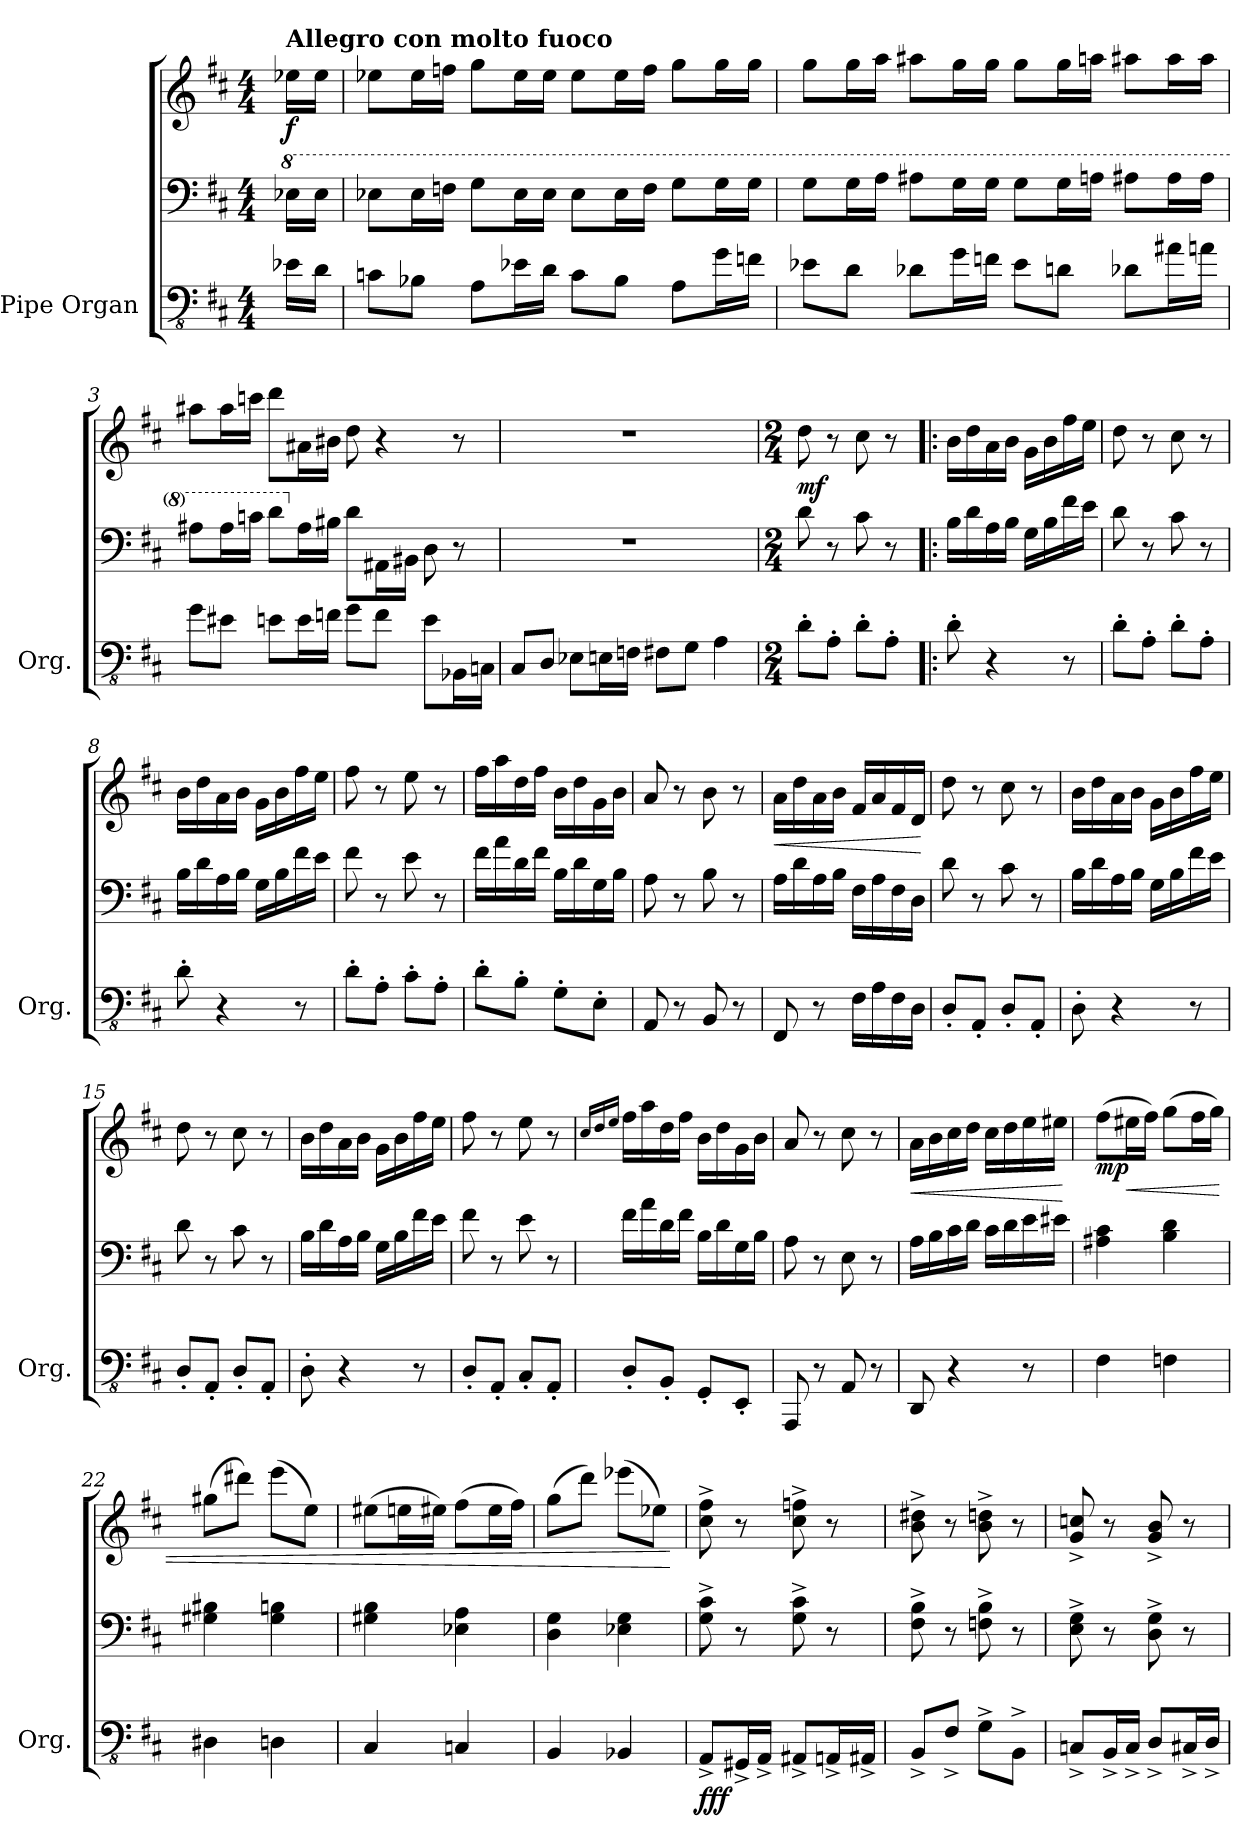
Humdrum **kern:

**kern	**kern	**kern	**dynam
*part1	*part1	*part1	*part1
*staff3	*staff2	*staff1	*staff1/2/3
*I"Pipe Organ	*	*	*
*I'Org.	*	*	*
*clefFv4	*clefF4	*clefG2	*
*k[f#c#]	*k[f#c#]	*k[f#c#]	*
*M4/4	*M4/4	*M4/4	*
*MM115	*MM115	*MM115	*
*	*8va	*	*
=	=	=	=
!	!	!LO:TX:a:B:t=Allegro con molto fuoco	!
!	!	!	!LO:DY:b
16E-X\LL	16e-X\LL	16ee-X\LL	f
16D\JJ	16e-\JJ	16ee-\JJ	.
=1	=1	=1	=1
8Cn\L	8e-X\L	8ee-X\L	.
8BB-X\J	16e-\L	16ee-\L	.
.	16fn\JJ	16ffn\JJ	.
8AA\L	8g\L	8gg\L	.
16E-X\L	16e-\L	16ee-\L	.
16D\JJ	16e-\JJ	16ee-\JJ	.
8C\L	8e-\L	8ee-\L	.
8BB-\J	16e-\L	16ee-\L	.
.	16f\JJ	16ff\JJ	.
8AA\L	8g\L	8gg\L	.
16G\L	16g\L	16gg\L	.
16Fn\JJ	16g\JJ	16gg\JJ	.
=2	=2	=2	=2
8E-X\L	8g\L	8gg\L	.
8D\J	16g\L	16gg\L	.
.	16a\JJ	16aa\JJ	.
8D-X\L	8a#X\L	8aa#X\L	.
16G\L	16g\L	16gg\L	.
16Fn\JJ	16g\JJ	16gg\JJ	.
8E-\L	8g\L	8gg\L	.
8Dn\J	16g\L	16gg\L	.
.	16an\JJ	16aan\JJ	.
8D-X\L	8a#X\L	8aa#X\L	.
16A#X\L	16a#\L	16aa#\L	.
16An\JJ	16a#\JJ	16aa#\JJ	.
!!LO:LB:g=z
=3	=3	=3	=3
8G\L	8a#X\L	8aa#X\L	.
8E#X\J	16a#\L	16aa#\L	.
.	16ccn\JJ	16cccn\JJ	.
8En\L	8dd\L	8ddd\L	.
*	*X8va	*	*
16E\L	16A#\L	16a#X\L	.
16Fn\JJ	16B#X\JJ	16b#X\JJ	.
8G\L	8d\L	8dd\	.
8F\J	16AA#X\L	4r	.
.	16BB#X\JJ	.	.
8E\L	8D\	.	.
16BBB-X\L	8r	8r	.
16CCn\JJ	.	.	.
=4	=4	=4	=4
8CC#/L	1r	1r	.
8DD/J	.	.	.
8EE-X\L	.	.	.
16EEn\L	.	.	.
16FFn\JJ	.	.	.
8FF#X\L	.	.	.
8GG\J	.	.	.
4AA\	.	.	.
=5	=5	=5	=5
*M2/4	*M2/4	*M2/4	*
!	!	!	!LO:DY:a=2
8D'\L	8d\	8dd\	mf
8AA'\J	8r	8r	.
8D'\L	8c#\	8cc#\	.
8AA'\J	8r	8r	.
!!LO:LB:g=z
=6!|:	=6!|:	=6!|:	=6!|:
8D'\	16B\LL	16b\LL	.
.	16d\	16dd\	.
4r	16A\	16a\	.
.	16B\JJ	16b\JJ	.
.	16G\LL	16g\LL	.
.	16B\	16b\	.
8r	16f#\	16ff#\	.
.	16e\JJ	16ee\JJ	.
=7	=7	=7	=7
8D'\L	8d\	8dd\	.
8AA'\J	8r	8r	.
8D'\L	8c#\	8cc#\	.
8AA'\J	8r	8r	.
=8	=8	=8	=8
8D'\	16B\LL	16b\LL	.
.	16d\	16dd\	.
4r	16A\	16a\	.
.	16B\JJ	16b\JJ	.
.	16G\LL	16g\LL	.
.	16B\	16b\	.
8r	16f#\	16ff#\	.
.	16e\JJ	16ee\JJ	.
=9	=9	=9	=9
8D'\L	8f#\	8ff#\	.
8AA'\J	8r	8r	.
8C#'\L	8e\	8ee\	.
8AA'\J	8r	8r	.
=10	=10	=10	=10
8D'\L	16f#\LL	16ff#\LL	.
.	16a\	16aa\	.
8BB'\J	16d\	16dd\	.
.	16f#\JJ	16ff#\JJ	.
8GG'\L	16B\LL	16b\LL	.
.	16d\	16dd\	.
8EE'\J	16G\	16g\	.
.	16B\JJ	16b\JJ	.
=11	=11	=11	=11
8AAA/	8A\	8a/	.
8r	8r	8r	.
8BBB/	8B\	8b\	.
8r	8r	8r	.
!!LO:LB:g=z
=12	=12	=12	=12
!	!	!	!LO:HP:b
8FFF#/	16A\LL	16a\LL	<
.	16d\	16dd\	.
8r	16A\	16a\	.
.	16B\JJ	16b\JJ	.
16FF#\LL	16F#\LL	16f#/LL	.
16AA\	16A\	16a/	.
16FF#\	16F#\	16f#/	.
16DD\JJ	16D\JJ	16d/JJ	.
.	.	.	[
=13	=13	=13	=13
8DD'/L	8d\	8dd\	.
8AAA'/J	8r	8r	.
8DD'/L	8c#\	8cc#\	.
8AAA'/J	8r	8r	.
=14	=14	=14	=14
8DD'\	16B\LL	16b\LL	.
.	16d\	16dd\	.
4r	16A\	16a\	.
.	16B\JJ	16b\JJ	.
.	16G\LL	16g\LL	.
.	16B\	16b\	.
8r	16f#\	16ff#\	.
.	16e\JJ	16ee\JJ	.
=15	=15	=15	=15
8DD'/L	8d\	8dd\	.
8AAA'/J	8r	8r	.
8DD'/L	8c#\	8cc#\	.
8AAA'/J	8r	8r	.
=16	=16	=16	=16
8DD'\	16B\LL	16b\LL	.
.	16d\	16dd\	.
4r	16A\	16a\	.
.	16B\JJ	16b\JJ	.
.	16G\LL	16g\LL	.
.	16B\	16b\	.
8r	16f#\	16ff#\	.
.	16e\JJ	16ee\JJ	.
=17	=17	=17	=17
8DD'/L	8f#\	8ff#\	.
8AAA'/J	8r	8r	.
8CC#'/L	8e\	8ee\	.
8AAA'/J	8r	8r	.
!!LO:PB:g=z
=18	=18	=18	=18
.	.	16qcc#/LL	.
.	.	16qdd/	.
.	.	16qee/JJ	.
8DD'/L	16f#\LL	16ff#\LL	.
.	16a\	16aa\	.
8BBB'/J	16d\	16dd\	.
.	16f#\JJ	16ff#\JJ	.
8GGG'/L	16B\LL	16b\LL	.
.	16d\	16dd\	.
8EEE'/J	16G\	16g\	.
.	16B\JJ	16b\JJ	.
=19	=19	=19	=19
8AAAA/	8A\	8a/	.
8r	8r	8r	.
8AAA/	8E\	8cc#\	.
8r	8r	8r	.
=20	=20	=20	=20
!	!	!	!LO:HP:b
8DDD/	16A\LL	16a\LL	<
.	16B\	16b\	.
4r	16c#\	16cc#\	.
.	16d\JJ	16dd\JJ	.
.	16c#\LL	16cc#\LL	.
.	16d\	16dd\	.
8r	16e\	16ee\	.
.	16e#X\JJ	16ee#X\JJ	.
.	.	.	[
=21	=21	=21	=21
!	!	!	!LO:DY:b
4FF#\	4A#X\ 4c#\	(8ff#\L	mp
!	!	!	!LO:HP:b
.	.	16ee#X\L	<
.	.	16ff#\JJ)	.
4FFn\	4B\ 4d\	(8gg\L	.
.	.	16ff#\L	.
.	.	16gg\JJ)	.
=22	=22	=22	=22
4DD#X\	4G#X\ 4B#X\	(8gg#X\L	.
.	.	8ddd#X\J)	.
4DDn\	4G#\ 4Bn\	(8eee\L	.
.	.	8ee\J)	.
!!LO:LB:g=z
=23	=23	=23	=23
4CC#/	4G#X\ 4B\	(8ee#X\L	.
.	.	16een\L	.
.	.	16ee#X\JJ)	.
4CCn/	4E-X\ 4A\	(8ff#\L	.
.	.	16ee#\L	.
.	.	16ff#\JJ)	.
=24	=24	=24	=24
4BBB/	4D\ 4G\	(8gg\L	.
.	.	8ddd\J)	.
4BBB-X/	4E-X\ 4G\	(8eee-X\L	.
.	.	8ee-X\J)	.
.	.	.	[
=25	=25	=25	=25
!	!	!	!LO:DY:b=3
!	!	!	!LO:DY:n=1:b
8AAA^/L	8G\^ 8c#\^	8cc#\^ 8ff#\^	ff f
16GGG#X^/L	8r	8r	.
16AAA^/JJ	.	.	.
8AAA#X^/L	8G\^ 8c#\^	8cc#\^ 8ffn\^	.
16AAAn^/L	8r	8r	.
16AAA#X^/JJ	.	.	.
=26	=26	=26	=26
8BBB^/L	8F#\^ 8B\^	8b\^ 8dd#X\^	.
8FF#^/J	8r	8r	.
8GG^\L	8Fn\^ 8B\^	8b\^ 8ddn\^	.
8BBB^\J	8r	8r	.
=27	=27	=27	=27
8CCn^/L	8E\^ 8G\^	8g/^ 8ccn/^	.
16BBB^/L	8r	8r	.
16CC^/JJ	.	.	.
8DD^/L	8D\^ 8G\^	8g/^ 8b/^	.
16CC#X^/L	8r	8r	.
16DD^/JJ	.	.	.
=	=	=	=
*-	*-	*-	*-
